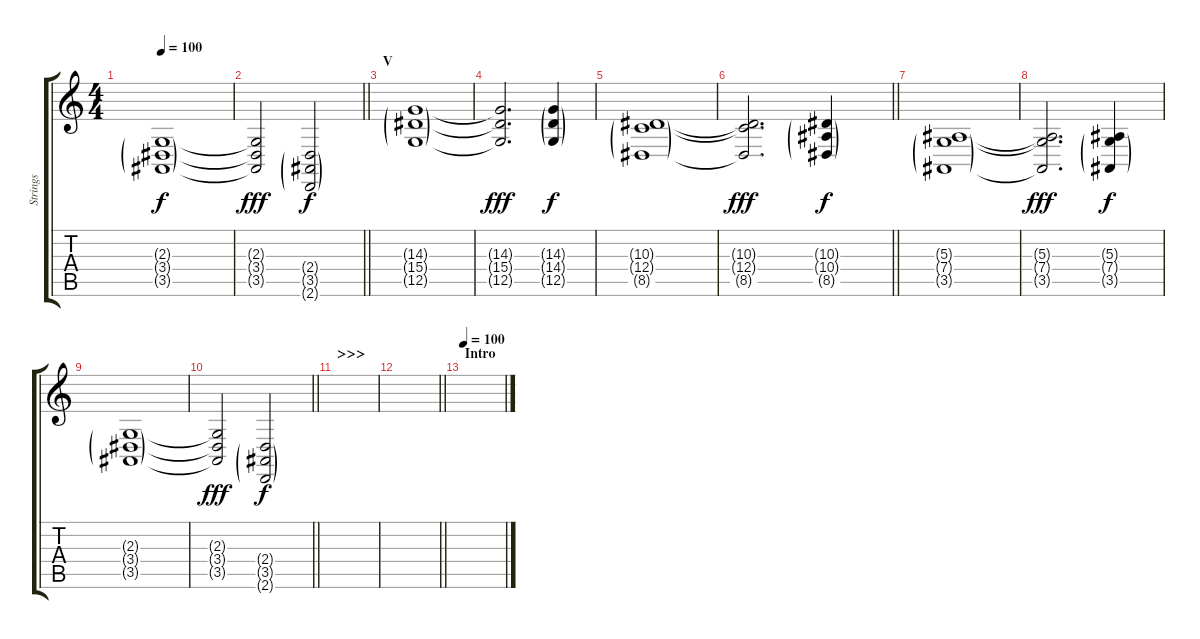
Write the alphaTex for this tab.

\track ("Strings" "Strings") {instrument synthstrings2}
\staff {score tabs}
\tuning (D4 A3 F3 C3 G2 C2) {hide}
\ts (4 4)
\tempo 100
\clef g2
\ks c
(2.3{g} 3.4{g} 3.5{g}).1{dy f} |
\barLineRight lightlight
(2.3{t} 3.4{t} 3.5{t}).2{dy fff} (2.4{g} 3.5{g} 2.6{g}).2{dy f} |
\section ("" "V")
(14.3{g} 15.4{g} 12.5{g}).1 |
(14.3{t} 15.4{t} 12.5{t}).2{d dy fff} (14.3{g} 14.4{g} 12.5{g}).4{dy f} |
(10.3{g} 12.4{g} 8.5{g}).1 |
\barLineRight lightlight
(10.3{t} 12.4{t} 8.5{t}).2{d dy fff} (10.3{g} 10.4{g} 8.5{g}).4{dy f} |
(5.3{g} 7.4{g} 3.5{g}).1 |
(5.3{t} 7.4{t} 3.5{t}).2{d dy fff} (5.3{g} 7.4{g} 3.5{g}).4{dy f} |
(2.3{g} 3.4{g} 3.5{g}).1 |
\barLineRight lightlight
(2.3{t} 3.4{t} 3.5{t}).2{dy fff} (2.4{g} 3.5{g} 2.6{g}).2{dy f} |
\section ("" ">>>")
|
\barLineRight lightlight
|
\section ("" "Intro")
\tempo 100
